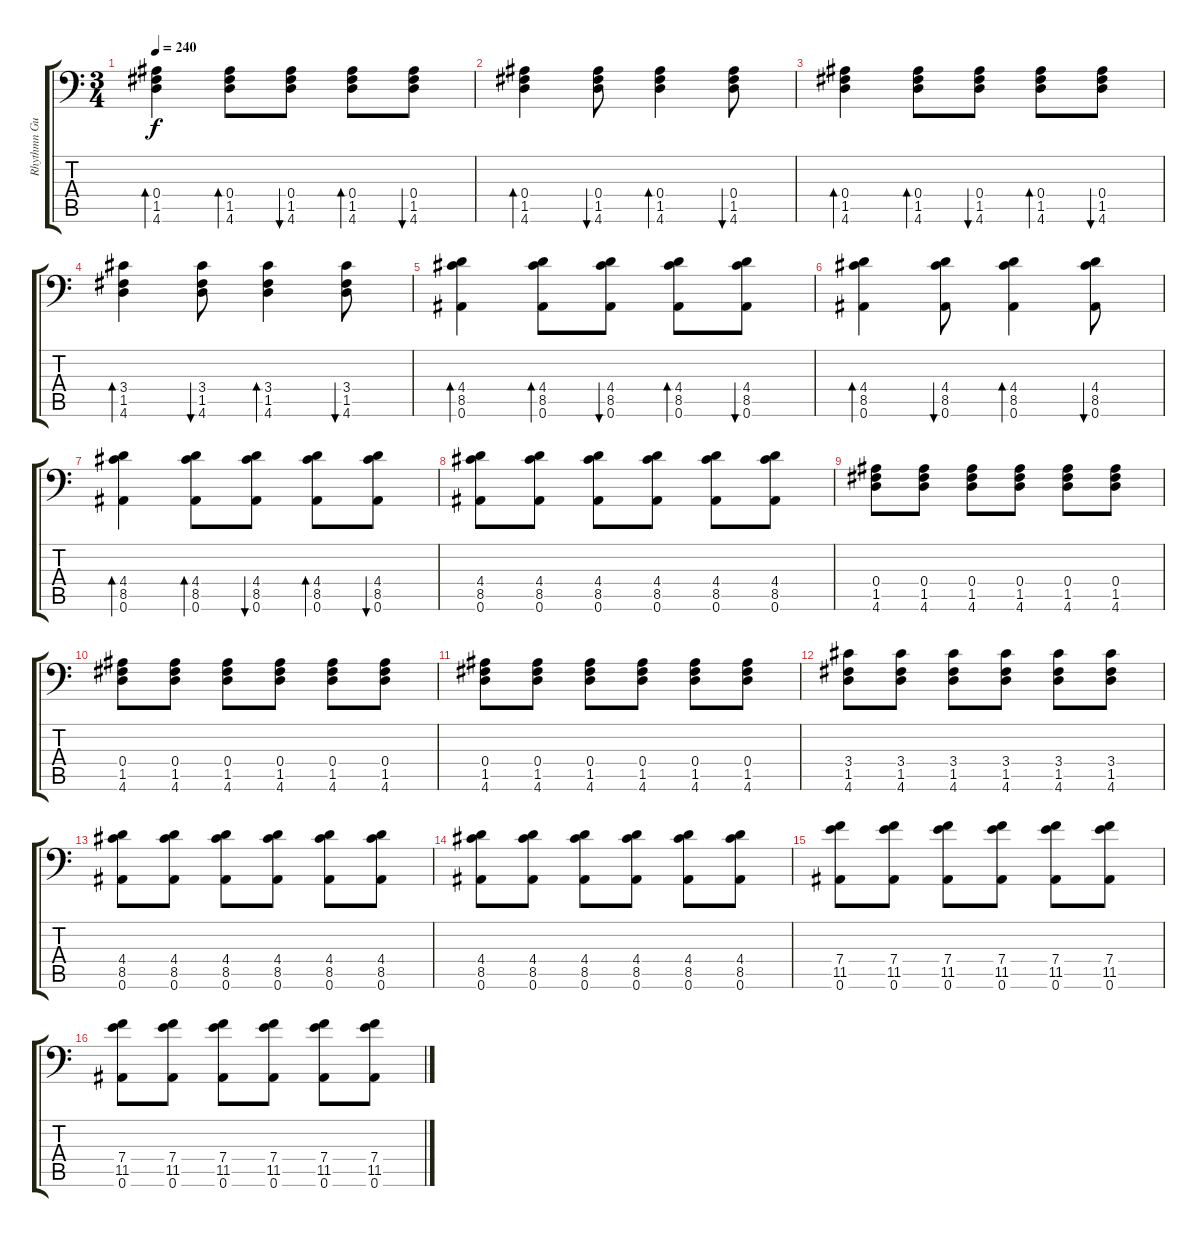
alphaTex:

\track ("Rhythmn Guitar #1" "Rhythmn Gu") {instrument overdrivenguitar}
\staff {score tabs}
\tuning (C4 G3 Eb3 Bb2 F2 Bb1) {hide}
\ts (3 4)
\tempo 240
\clef f4
\ks c
(0.4 1.5 4.6).4{bd 120 dy f volume 11 instrument acousticguitarsteel} (0.4 1.5 4.6).8{bd 120} (0.4 1.5 4.6).8{bu 120} (0.4 1.5 4.6).8{bd 120} (0.4 1.5 4.6).8{bu 120} |
(0.4 1.5 4.6).4{bd 120} (0.4 1.5 4.6).8{bu 120} (0.4 1.5 4.6).4{bd 120} (0.4 1.5 4.6).8{bu 120} |
(0.4 1.5 4.6).4{bd 120} (0.4 1.5 4.6).8{bd 120} (0.4 1.5 4.6).8{bu 120} (0.4 1.5 4.6).8{bd 120} (0.4 1.5 4.6).8{bu 120} |
(3.4 1.5 4.6).4{bd 120} (3.4 1.5 4.6).8{bu 120} (3.4 1.5 4.6).4{bd 120} (3.4 1.5 4.6).8{bu 120} |
(4.4 8.5 0.6).4{bd 120} (4.4 8.5 0.6).8{bd 120} (4.4 8.5 0.6).8{bu 120} (4.4 8.5 0.6).8{bd 120} (4.4 8.5 0.6).8{bu 120} |
(4.4 8.5 0.6).4{bd 120} (4.4 8.5 0.6).8{bu 120} (4.4 8.5 0.6).4{bd 120} (4.4 8.5 0.6).8{bu 120} |
(4.4 8.5 0.6).4{bd 120} (4.4 8.5 0.6).8{bd 120} (4.4 8.5 0.6).8{bu 120} (4.4 8.5 0.6).8{bd 120} (4.4 8.5 0.6).8{bu 120} |
(4.4 8.5 0.6).8{volume 13 instrument overdrivenguitar} (4.4 8.5 0.6).8 (4.4 8.5 0.6).8 (4.4 8.5 0.6).8 (4.4 8.5 0.6).8 (4.4 8.5 0.6).8 |
(0.4 1.5 4.6).8 (0.4 1.5 4.6).8 (0.4 1.5 4.6).8 (0.4 1.5 4.6).8 (0.4 1.5 4.6).8 (0.4 1.5 4.6).8 |
(0.4 1.5 4.6).8 (0.4 1.5 4.6).8 (0.4 1.5 4.6).8 (0.4 1.5 4.6).8 (0.4 1.5 4.6).8 (0.4 1.5 4.6).8 |
(0.4 1.5 4.6).8 (0.4 1.5 4.6).8 (0.4 1.5 4.6).8 (0.4 1.5 4.6).8 (0.4 1.5 4.6).8 (0.4 1.5 4.6).8 |
(3.4 1.5 4.6).8 (3.4 1.5 4.6).8 (3.4 1.5 4.6).8 (3.4 1.5 4.6).8 (3.4 1.5 4.6).8 (3.4 1.5 4.6).8 |
(4.4 8.5 0.6).8 (4.4 8.5 0.6).8 (4.4 8.5 0.6).8 (4.4 8.5 0.6).8 (4.4 8.5 0.6).8 (4.4 8.5 0.6).8 |
(4.4 8.5 0.6).8 (4.4 8.5 0.6).8 (4.4 8.5 0.6).8 (4.4 8.5 0.6).8 (4.4 8.5 0.6).8 (4.4 8.5 0.6).8 |
(7.4 11.5 0.6).8 (7.4 11.5 0.6).8 (7.4 11.5 0.6).8 (7.4 11.5 0.6).8 (7.4 11.5 0.6).8 (7.4 11.5 0.6).8 |
(7.4 11.5 0.6).8 (7.4 11.5 0.6).8 (7.4 11.5 0.6).8 (7.4 11.5 0.6).8 (7.4 11.5 0.6).8 (7.4 11.5 0.6).8
